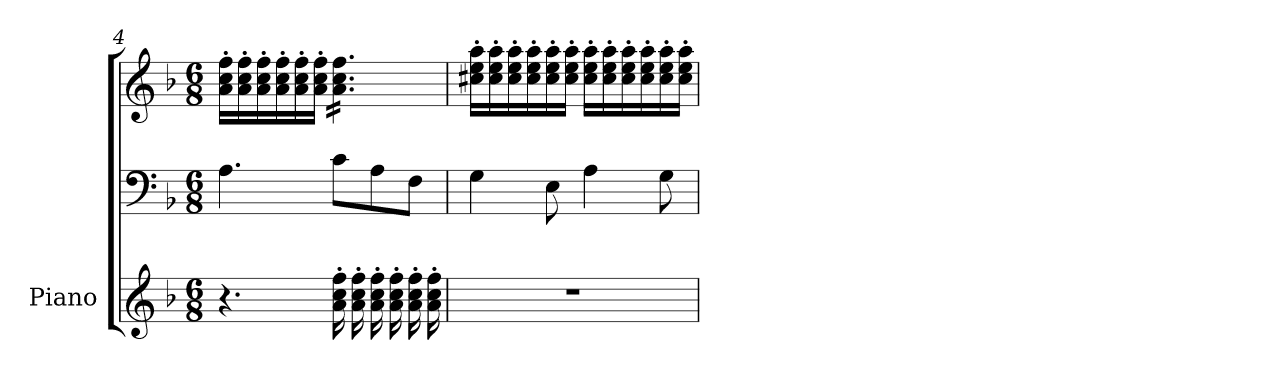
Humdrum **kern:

**kern	**kern	**kern
*part1	*part1	*part1
*staff3	*staff2	*staff1
*I"Piano	*	*
*I'Pno	*	*
*clefG2	*clefF4	*clefG2
*k[b-]	*k[b-]	*k[b-]
*M6/8	*M6/8	*M6/8
=4	=4	=4
4.r	4.A\	16a\' 16cc\' 16ff\'LL
.	.	16a\' 16cc\' 16ff\'
.	.	16a\' 16cc\' 16ff\'
.	.	16a\' 16cc\' 16ff\'
.	.	16a\' 16cc\' 16ff\'
.	.	16a\' 16cc\' 16ff\'JJ
*	*	*tremolo
16a\' 16cc\' 16ff\'	8c\L	16a\ 16cc\ 16ff\LL
16a\' 16cc\' 16ff\'	.	16a\ 16cc\ 16ff\
16a\' 16cc\' 16ff\'	8A\	16a\ 16cc\ 16ff\
16a\' 16cc\' 16ff\'	.	16a\ 16cc\ 16ff\
16a\' 16cc\' 16ff\'	8F\J	16a\ 16cc\ 16ff\
16a\' 16cc\' 16ff\'	.	16a\ 16cc\ 16ff\JJ
*	*	*Xtremolo
!!LO:LB:g=z
=5	=5	=5
2.r	4G\	16cc#X\' 16ee\' 16aa\'LL
.	.	16cc#\' 16ee\' 16aa\'
.	.	16cc#\' 16ee\' 16aa\'
.	.	16cc#\' 16ee\' 16aa\'
.	8E\	16cc#\' 16ee\' 16aa\'
.	.	16cc#\' 16ee\' 16aa\'JJ
.	4A\	16cc#\' 16ee\' 16aa\'LL
.	.	16cc#\' 16ee\' 16aa\'
.	.	16cc#\' 16ee\' 16aa\'
.	.	16cc#\' 16ee\' 16aa\'
.	8G\	16cc#\' 16ee\' 16aa\'
.	.	16cc#\' 16ee\' 16aa\'JJ
=	=	=
*-	*-	*-
